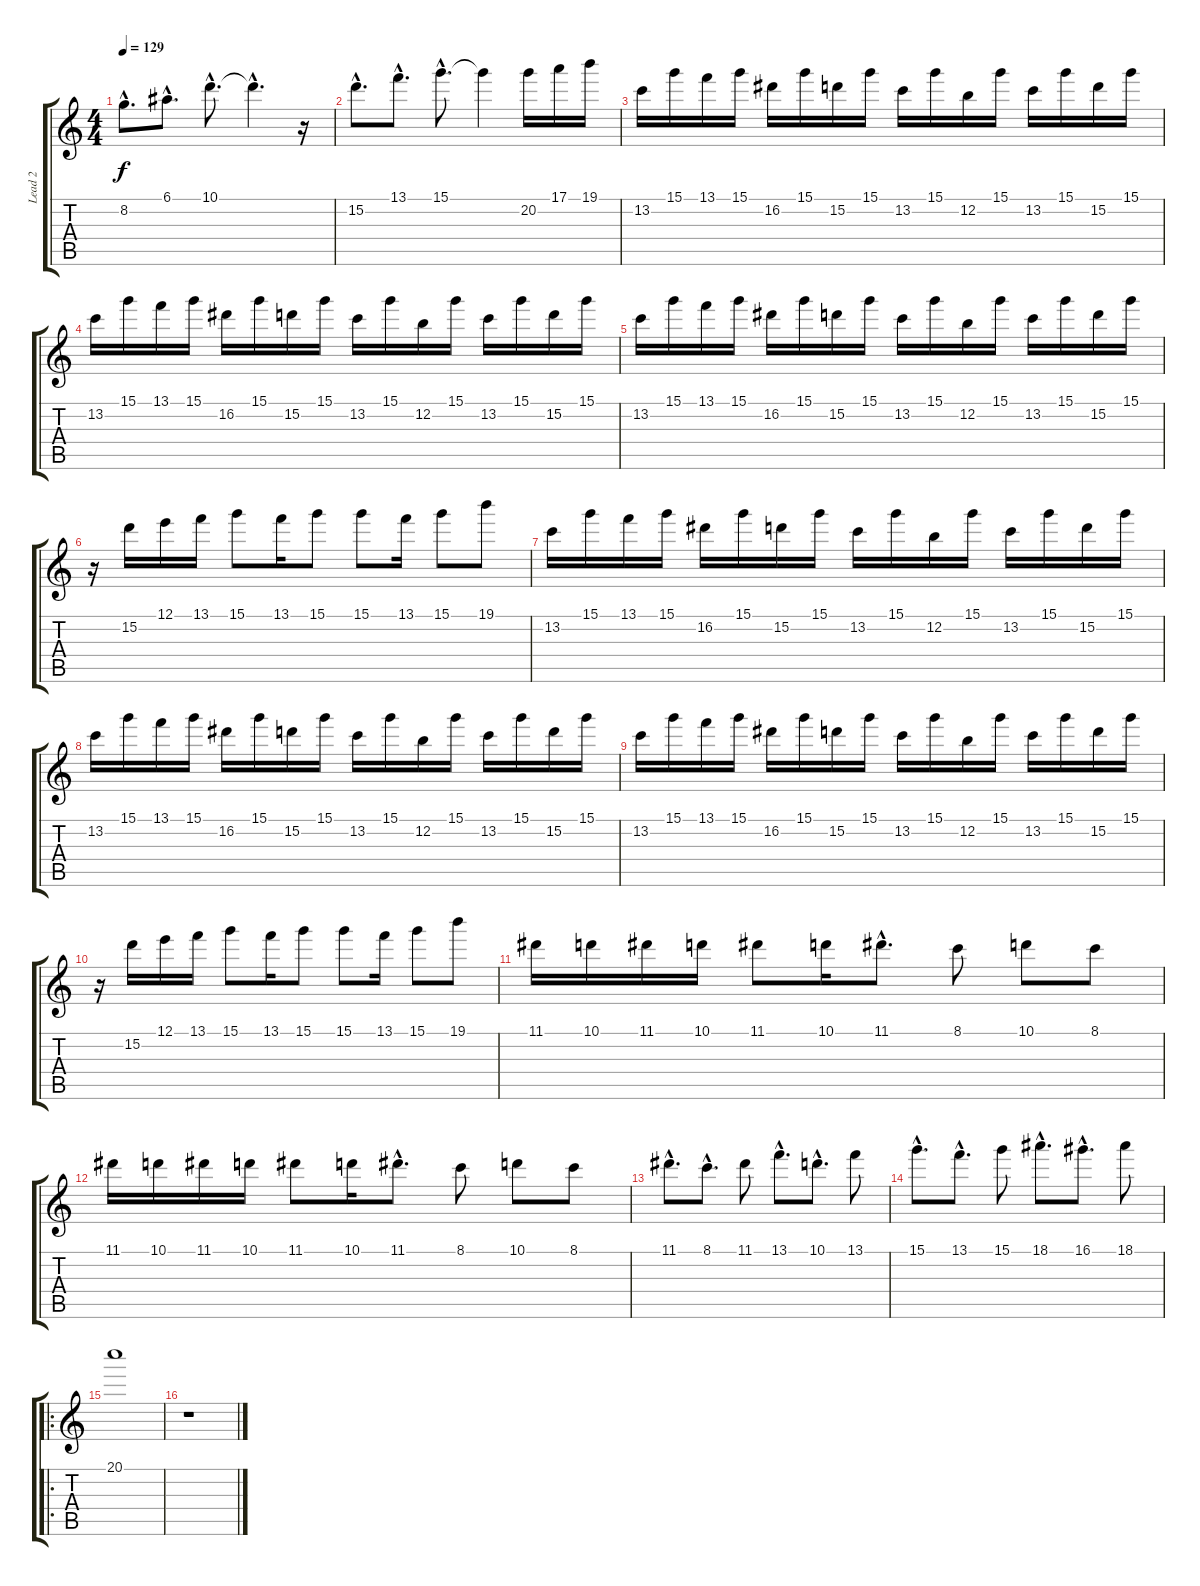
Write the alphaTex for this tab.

\track ("Lead 2" "Lead 2") {instrument distortionguitar}
\staff {score tabs}
\tuning (E4 B3 G3 D3 A2 E2) {hide}
\ts (4 4)
\tempo 129
\clef g2
\ks c
8.2{hac}.8{d dy f} 6.1{hac}.8{d} 10.1{hac}.8{d} 10.1{hac t}.4{d} r.16 |
15.2{hac}.8{d} 13.1{hac}.8{d} 15.1{hac}.8{d} 15.1{t}.4 20.2.16 17.1.16 19.1.16 |
13.2.16 15.1.16 13.1.16 15.1.16 16.2.16 15.1.16 15.2.16 15.1.16 13.2.16 15.1.16 12.2.16 15.1.16 13.2.16 15.1.16 15.2.16 15.1.16 |
13.2.16 15.1.16 13.1.16 15.1.16 16.2.16 15.1.16 15.2.16 15.1.16 13.2.16 15.1.16 12.2.16 15.1.16 13.2.16 15.1.16 15.2.16 15.1.16 |
13.2.16 15.1.16 13.1.16 15.1.16 16.2.16 15.1.16 15.2.16 15.1.16 13.2.16 15.1.16 12.2.16 15.1.16 13.2.16 15.1.16 15.2.16 15.1.16 |
r.16{volume 10} 15.2.16 12.1.16 13.1.16 15.1.8 13.1.16 15.1.8 15.1.8 13.1.16 15.1.8 19.1.8 |
13.2.16 15.1.16 13.1.16 15.1.16 16.2.16 15.1.16 15.2.16 15.1.16 13.2.16 15.1.16 12.2.16 15.1.16 13.2.16 15.1.16 15.2.16 15.1.16 |
13.2.16 15.1.16 13.1.16 15.1.16 16.2.16 15.1.16 15.2.16 15.1.16 13.2.16 15.1.16 12.2.16 15.1.16 13.2.16 15.1.16 15.2.16 15.1.16 |
13.2.16 15.1.16 13.1.16 15.1.16 16.2.16 15.1.16 15.2.16 15.1.16 13.2.16 15.1.16 12.2.16 15.1.16 13.2.16 15.1.16 15.2.16 15.1.16 |
r.16{volume 10} 15.2.16 12.1.16 13.1.16 15.1.8 13.1.16 15.1.8 15.1.8 13.1.16 15.1.8 19.1.8 |
11.1.16 10.1.16 11.1.16 10.1.16 11.1.8 10.1.16 11.1{hac}.8{d} 8.1.8 10.1.8 8.1.8 |
11.1.16 10.1.16 11.1.16 10.1.16 11.1.8 10.1.16 11.1{hac}.8{d} 8.1.8 10.1.8 8.1.8 |
11.1{hac}.8{d} 8.1{hac}.8{d} 11.1.8 13.1{hac}.8{d} 10.1{hac}.8{d} 13.1.8 |
15.1{hac}.8{d} 13.1{hac}.8{d} 15.1.8 18.1{hac}.8{d} 16.1{hac}.8{d} 18.1.8 |
\ro
20.1.1 |
r.1
